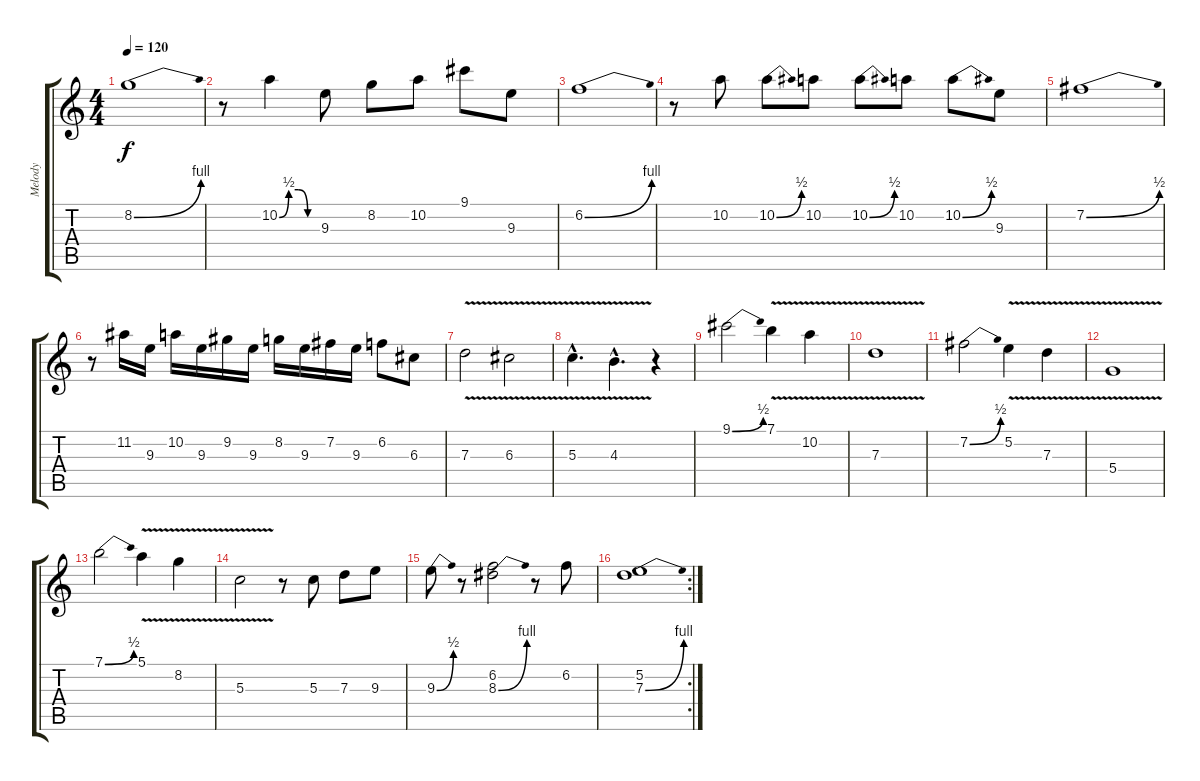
\track ("Melody" "Melody") {instrument overdrivenguitar}
\staff {score tabs}
\tuning (E4 B3 G3 D3 A2 E2) {hide}
\ts (4 4)
\tempo 120
\clef g2
\ks c
8.2{be (bend 0 0 60 4)}.1{dy f} |
r.8 10.2{be (custom 0 0 15 2 30 2 45 0 60 0)}.4 9.3.8 8.2.8 10.2.8 9.1.8 9.3.8 |
6.2{be (bend 0 0 60 4)}.1 |
r.8 10.2.8 10.2{be (bend 0 0 60 2)}.8 10.2.8 10.2{be (bend 0 0 60 2)}.8 10.2.8 10.2{be (bend 0 0 60 2)}.8 9.3.8 |
7.2{be (bend 0 0 60 2)}.1 |
r.8 11.2.16 9.3.16 10.2.16 9.3.16 9.2.16 9.3.16 8.2.16 9.3.16 7.2.16 9.3.16 6.2.8 6.3.8 |
7.3{v}.2 6.3{v}.2 |
5.3{v hac}.4{d} 4.3{v hac}.4{d} r.4 |
9.1{be (bend 0 0 60 2)}.2 7.1{v}.4 10.2{v}.4 |
7.3{v}.1 |
7.2{be (bend 0 0 60 2)}.2 5.2{v}.4 7.3{v}.4 |
5.4{v}.1 |
7.1{be (bend 0 0 60 2)}.2 5.1{v}.4 8.2{v}.4 |
5.3{v}.2 r.8 5.3.8 7.3.8 9.3.8 |
9.3{be (bend 0 0 60 2)}.8 r.8 (6.2 8.3{be (bend 0 0 60 4)}).2 r.8 6.2.8 |
\rc 2
(5.2 7.3{be (bend 0 0 60 4)}).1
